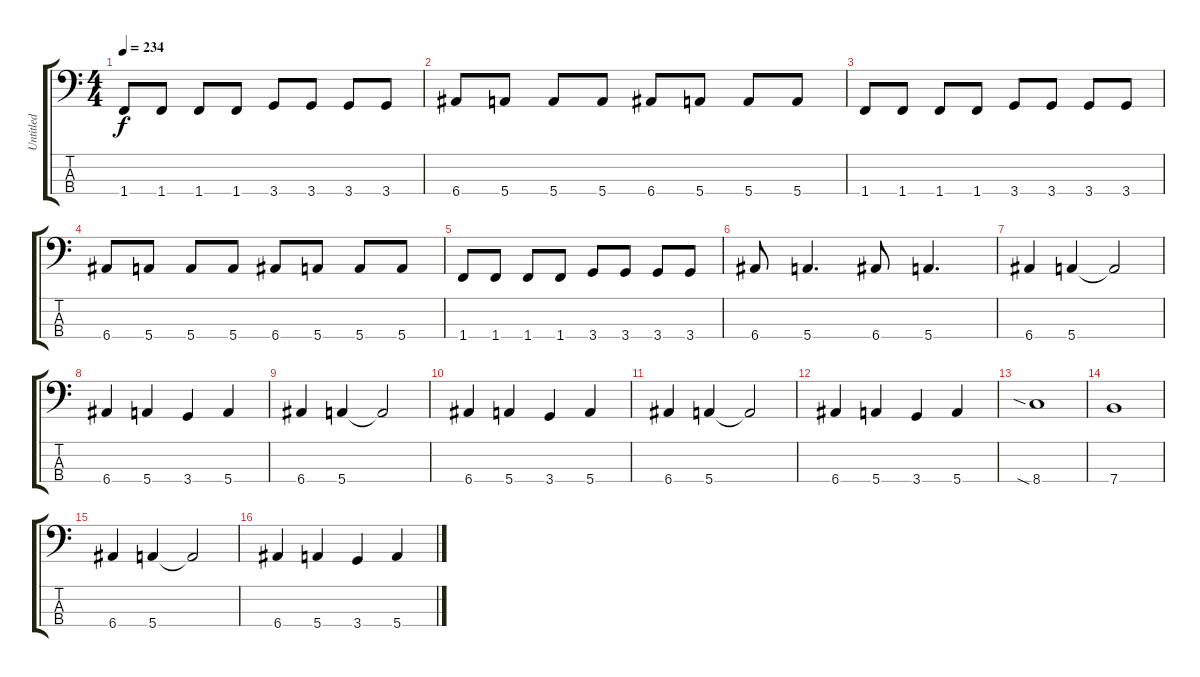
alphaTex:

\track ("Untitled" "Untitled") {instrument electricbassfinger}
\staff {score tabs}
\tuning (G2 D2 A1 E1) {hide}
\ts (4 4)
\tempo 234
\clef f4
\ks c
1.4.8{dy f} 1.4.8 1.4.8 1.4.8 3.4.8 3.4.8 3.4.8 3.4.8 |
6.4.8 5.4.8 5.4.8 5.4.8 6.4.8 5.4.8 5.4.8 5.4.8 |
1.4.8 1.4.8 1.4.8 1.4.8 3.4.8 3.4.8 3.4.8 3.4.8 |
6.4.8 5.4.8 5.4.8 5.4.8 6.4.8 5.4.8 5.4.8 5.4.8 |
1.4.8 1.4.8 1.4.8 1.4.8 3.4.8 3.4.8 3.4.8 3.4.8 |
6.4.8 5.4.4{d} 6.4.8 5.4.4{d} |
6.4.4 5.4.4 5.4{t}.2 |
6.4.4 5.4.4 3.4.4 5.4.4 |
6.4.4 5.4.4 5.4{t}.2 |
6.4.4 5.4.4 3.4.4 5.4.4 |
6.4.4 5.4.4 5.4{t}.2 |
6.4.4 5.4.4 3.4.4 5.4.4 |
8.4{sia}.1 |
7.4.1 |
6.4.4 5.4.4 5.4{t}.2 |
6.4.4 5.4.4 3.4.4 5.4.4
